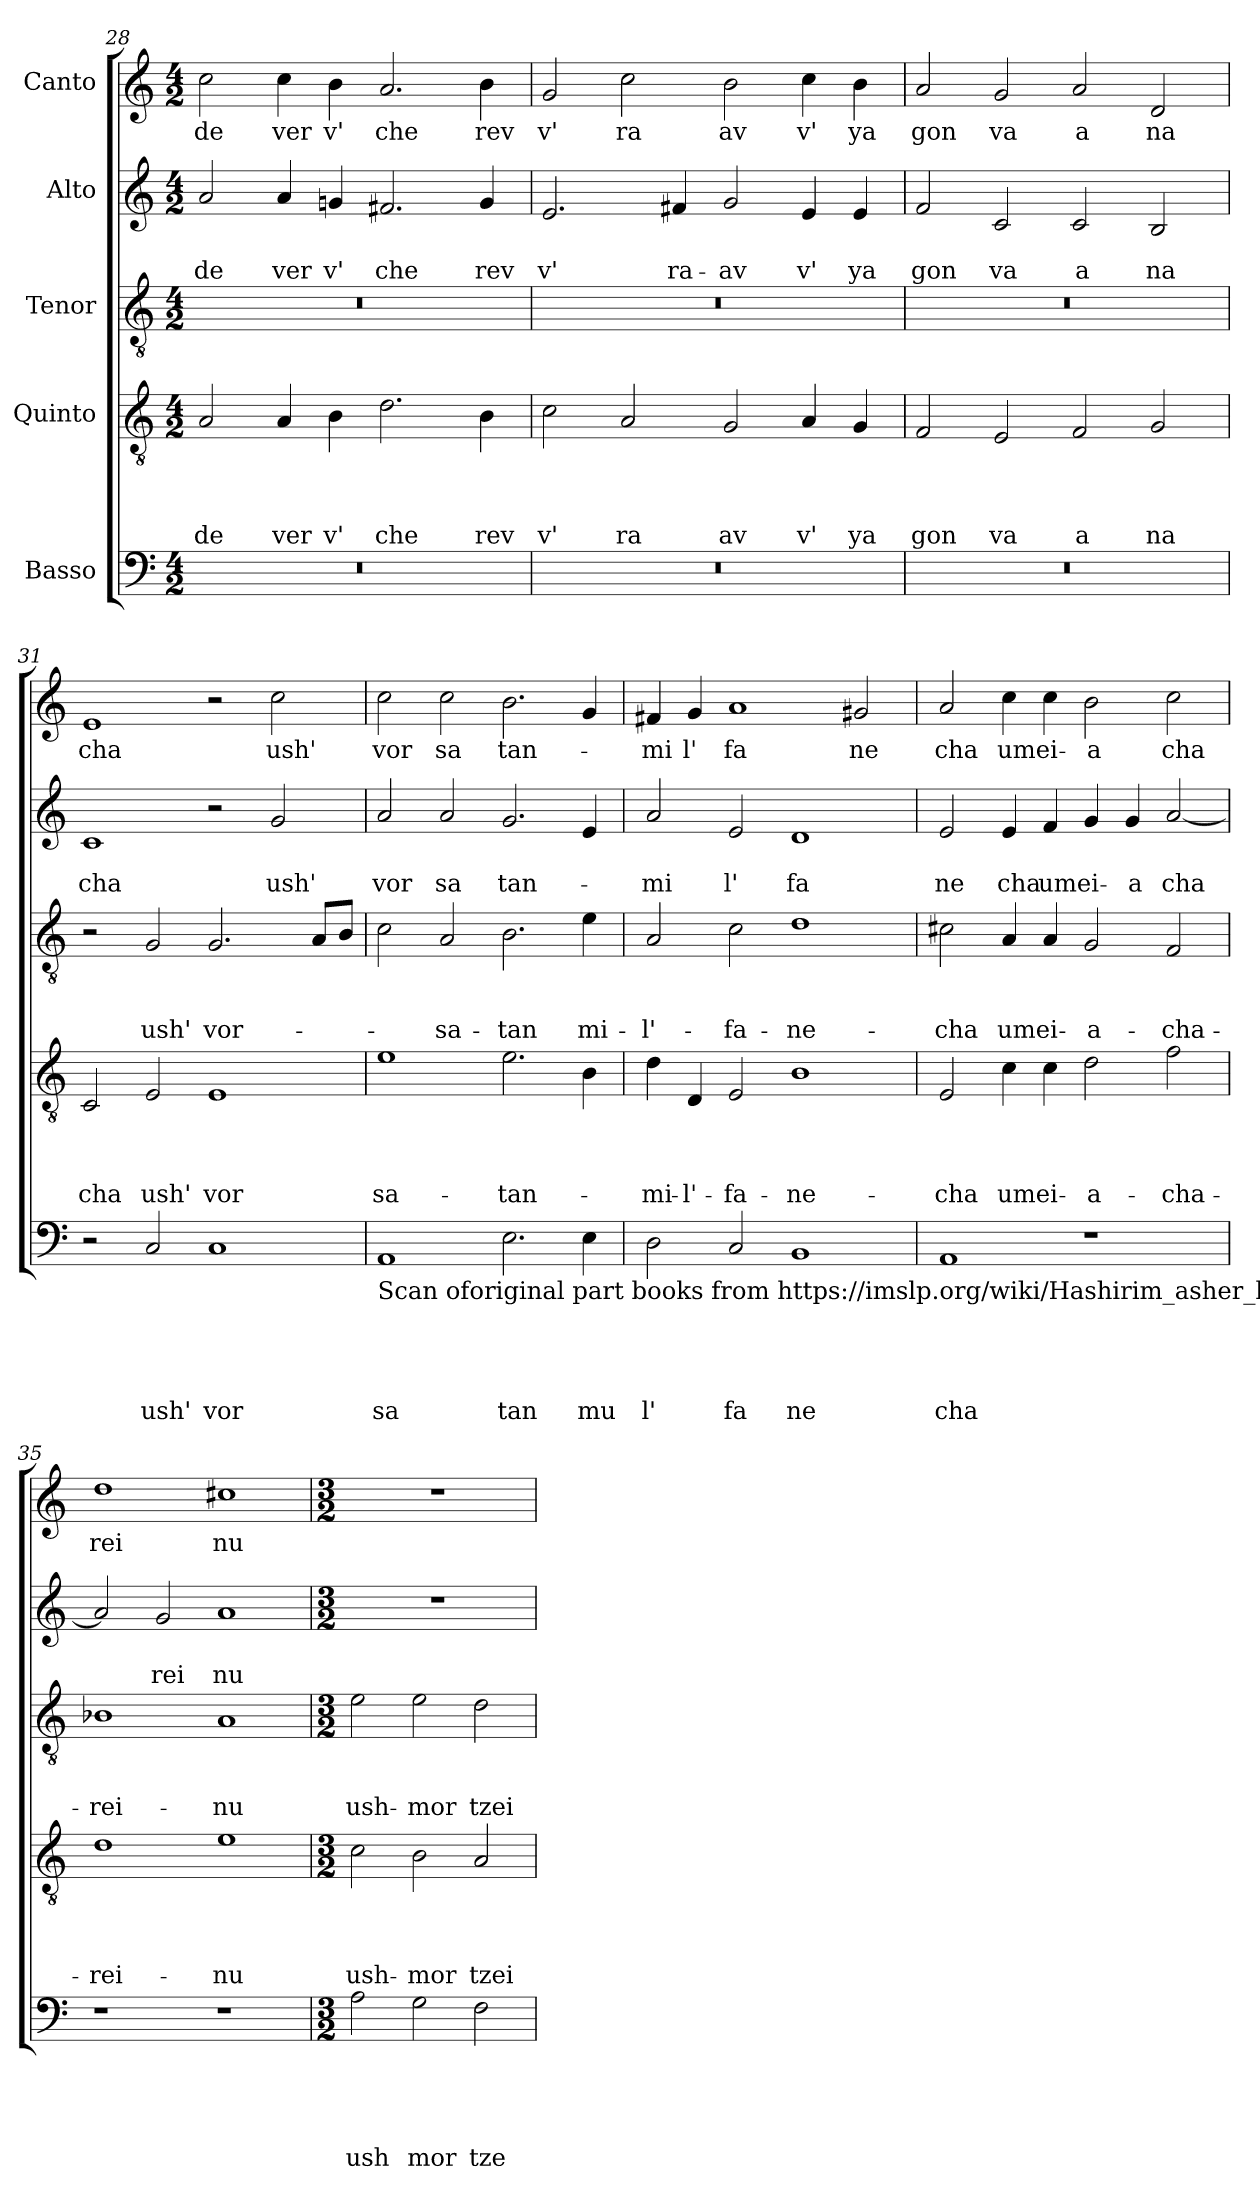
**kern	**text	**text	**text	**text	**text	**kern	**text	**text	**text	**text	**kern	**text	**text	**text	**kern	**text	**text	**kern	**text
*part5	*part5	*part5	*part5	*part5	*part5	*part4	*part4	*part4	*part4	*part4	*part3	*part3	*part3	*part3	*part2	*part2	*part2	*part1	*part1
*staff5	*staff5	*staff5	*staff5	*staff5	*staff5	*staff4	*staff4	*staff4	*staff4	*staff4	*staff3	*staff3	*staff3	*staff3	*staff2	*staff2	*staff2	*staff1	*staff1
*I"Basso	*	*	*	*	*	*I"Quinto	*	*	*	*	*I"Tenor	*	*	*	*I"Alto	*	*	*I"Canto	*
*clefF4	*	*	*	*	*	*clefGv2	*	*	*	*	*clefGv2	*	*	*	*clefG2	*	*	*clefG2	*
*k[]	*	*	*	*	*	*k[]	*	*	*	*	*k[]	*	*	*	*k[]	*	*	*k[]	*
*C:	*	*	*	*	*	*C:	*	*	*	*	*C:	*	*	*	*C:	*	*	*C:	*
*M4/2	*	*	*	*	*	*M4/2	*	*	*	*	*M4/2	*	*	*	*M4/2	*	*	*M4/2	*
=28	=28	=28	=28	=28	=28	=28	=28	=28	=28	=28	=28	=28	=28	=28	=28	=28	=28	=28	=28
!	!	!	!	!	!	!	!	!	!	!LO:LY:b	!	!	!	!	!	!	!LO:LY:b	!	!LO:LY:b
0r	.	.	.	.	.	2A/	.	.	.	de	0r	.	.	.	2a/	.	de	2cc\	de
!	!	!	!	!	!	!	!	!	!	!LO:LY:b	!	!	!	!	!	!	!LO:LY:b	!	!LO:LY:b
.	.	.	.	.	.	4A/	.	.	.	ver	.	.	.	.	4a/	.	ver	4cc\	ver
!	!	!	!	!	!	!	!	!	!	!LO:LY:b	!	!	!	!	!	!	!LO:LY:b	!	!LO:LY:b
.	.	.	.	.	.	4B\	.	.	.	v'	.	.	.	.	4gn/	.	v'	4b\	v'
!	!	!	!	!	!	!	!	!	!	!LO:LY:b	!	!	!	!	!	!	!LO:LY:b	!	!LO:LY:b
.	.	.	.	.	.	2.d\	.	.	.	che	.	.	.	.	2.f#X/	.	che	2.a/	che
!	!	!	!	!	!	!	!	!	!	!LO:LY:b	!	!	!	!	!	!	!LO:LY:b	!	!LO:LY:b
.	.	.	.	.	.	4B\	.	.	.	rev	.	.	.	.	4g/	.	rev	4b\	rev
=29	=29	=29	=29	=29	=29	=29	=29	=29	=29	=29	=29	=29	=29	=29	=29	=29	=29	=29	=29
!	!	!	!	!	!	!	!	!	!	!LO:LY:b	!	!	!	!	!	!	!LO:LY:b	!	!LO:LY:b
0r	.	.	.	.	.	2c\	.	.	.	v'	0r	.	.	.	2.e/	.	v'	2g/	v'
!	!	!	!	!	!	!	!	!	!	!LO:LY:b	!	!	!	!	!	!	!	!	!LO:LY:b
.	.	.	.	.	.	2A/	.	.	.	ra	.	.	.	.	.	.	.	2cc\	ra
!	!	!	!	!	!	!	!	!	!	!	!	!	!	!	!	!	!LO:LY:b	!	!
.	.	.	.	.	.	.	.	.	.	.	.	.	.	.	4f#X/	.	ra-	.	.
!	!	!	!	!	!	!	!	!	!	!LO:LY:b	!	!	!	!	!	!	!LO:LY:b	!	!LO:LY:b
.	.	.	.	.	.	2G/	.	.	.	av	.	.	.	.	2g/	.	-av	2b\	av
!	!	!	!	!	!	!	!	!	!	!LO:LY:b	!	!	!	!	!	!	!LO:LY:b	!	!LO:LY:b
.	.	.	.	.	.	4A/	.	.	.	v'	.	.	.	.	4e/	.	v'	4cc\	v'
!	!	!	!	!	!	!	!	!	!	!LO:LY:b	!	!	!	!	!	!	!LO:LY:b	!	!LO:LY:b
.	.	.	.	.	.	4G/	.	.	.	ya	.	.	.	.	4e/	.	ya	4b\	ya
=30	=30	=30	=30	=30	=30	=30	=30	=30	=30	=30	=30	=30	=30	=30	=30	=30	=30	=30	=30
!	!	!	!	!	!	!	!	!	!	!LO:LY:b	!	!	!	!	!	!	!LO:LY:b	!	!LO:LY:b
0r	.	.	.	.	.	2F/	.	.	.	gon	0r	.	.	.	2f/	.	gon	2a/	gon
!	!	!	!	!	!	!	!	!	!	!LO:LY:b	!	!	!	!	!	!	!LO:LY:b	!	!LO:LY:b
.	.	.	.	.	.	2E/	.	.	.	va	.	.	.	.	2c/	.	va	2g/	va
!	!	!	!	!	!	!	!	!	!	!LO:LY:b	!	!	!	!	!	!	!LO:LY:b	!	!LO:LY:b
.	.	.	.	.	.	2F/	.	.	.	a	.	.	.	.	2c/	.	a	2a/	a
!	!	!	!	!	!	!	!	!	!	!LO:LY:b	!	!	!	!	!	!	!LO:LY:b	!	!LO:LY:b
.	.	.	.	.	.	2G/	.	.	.	na	.	.	.	.	2B/	.	na	2d/	na
=31	=31	=31	=31	=31	=31	=31	=31	=31	=31	=31	=31	=31	=31	=31	=31	=31	=31	=31	=31
!	!	!	!	!	!	!	!	!	!	!LO:LY:b	!	!	!	!	!	!	!LO:LY:b	!	!LO:LY:b
2r	.	.	.	.	.	2C/	.	.	.	cha	2r	.	.	.	1c	.	cha	1e	cha
!	!	!	!	!	!LO:LY:b	!	!	!	!	!LO:LY:b	!	!	!	!LO:LY:b	!	!	!	!	!
2C/	.	.	.	.	ush'	2E/	.	.	.	ush'	2G/	.	.	ush'	.	.	.	.	.
!	!	!	!	!	!LO:LY:b	!	!	!	!	!LO:LY:b	!	!	!	!LO:LY:b	!	!	!	!	!
1C	.	.	.	.	vor	1E	.	.	.	vor	2.G/	.	.	vor-	2r	.	.	2r	.
!	!	!	!	!	!	!	!	!	!	!	!	!	!	!	!	!	!LO:LY:b	!	!LO:LY:b
.	.	.	.	.	.	.	.	.	.	.	.	.	.	.	2g/	.	ush'	2cc\	ush'
.	.	.	.	.	.	.	.	.	.	.	8A/L	.	.	.	.	.	.	.	.
.	.	.	.	.	.	.	.	.	.	.	8B/J	.	.	.	.	.	.	.	.
!!LO:PB:g=z
=32	=32	=32	=32	=32	=32	=32	=32	=32	=32	=32	=32	=32	=32	=32	=32	=32	=32	=32	=32
!LO:TX:b:t=Scan oforiginal part books from https&colon;//imslp.org/wiki/Hashirim_asher_leSholomo_(Rossi%2C_Salamone).	!	!	!	!	!	!	!	!	!	!	!	!	!	!	!	!	!	!	!
!	!	!	!	!	!LO:LY:b	!	!	!	!	!LO:LY:b	!	!	!	!	!	!	!LO:LY:b	!	!LO:LY:b
1AA	.	.	.	.	sa	1e	.	.	.	sa-	2c\	.	.	.	2a/	.	vor	2cc\	vor
!	!	!	!	!	!	!	!	!	!	!	!	!	!	!LO:LY:b	!	!	!LO:LY:b	!	!LO:LY:b
.	.	.	.	.	.	.	.	.	.	.	2A/	.	.	-sa-	2a/	.	sa	2cc\	sa
!	!	!	!	!	!LO:LY:b	!	!	!	!	!LO:LY:b	!	!	!	!LO:LY:b	!	!	!LO:LY:b	!	!LO:LY:b
2.E\	.	.	.	.	tan	2.e\	.	.	.	-tan-	2.B\	.	.	-tan	2.g/	.	tan-	2.b\	tan-
!	!	!	!	!	!LO:LY:b	!	!	!	!	!	!	!	!	!LO:LY:b	!	!	!	!	!
4E\	.	.	.	.	mu	4B\	.	.	.	.	4e\	.	.	mi-	4e/	.	.	4g/	.
=33	=33	=33	=33	=33	=33	=33	=33	=33	=33	=33	=33	=33	=33	=33	=33	=33	=33	=33	=33
!	!	!	!	!	!LO:LY:b	!	!	!	!	!LO:LY:b	!	!	!	!LO:LY:b	!	!	!LO:LY:b	!	!LO:LY:b
2D\	.	.	.	.	l'	4d\	.	.	.	-mi-	2A/	.	.	-l'-	2a/	.	-mi	4f#X/	-mi
!	!	!	!	!	!	!	!	!	!	!LO:LY:b	!	!	!	!	!	!	!	!	!LO:LY:b
.	.	.	.	.	.	4D/	.	.	.	-l'-	.	.	.	.	.	.	.	4g/	l'
!	!	!	!	!	!LO:LY:b	!	!	!	!	!LO:LY:b	!	!	!	!LO:LY:b	!	!	!LO:LY:b	!	!LO:LY:b
2C/	.	.	.	.	fa	2E/	.	.	.	-fa-	2c\	.	.	-fa-	2e/	.	l'	1a	fa
!	!	!	!	!	!LO:LY:b	!	!	!	!	!LO:LY:b	!	!	!	!LO:LY:b	!	!	!LO:LY:b	!	!
1BB	.	.	.	.	ne	1B	.	.	.	-ne-	1d	.	.	-ne-	1d	.	fa	.	.
!	!	!	!	!	!	!	!	!	!	!	!	!	!	!	!	!	!	!	!LO:LY:b
.	.	.	.	.	.	.	.	.	.	.	.	.	.	.	.	.	.	2g#X/	ne
=34	=34	=34	=34	=34	=34	=34	=34	=34	=34	=34	=34	=34	=34	=34	=34	=34	=34	=34	=34
!	!	!	!	!	!LO:LY:b	!	!	!	!	!LO:LY:b	!	!	!	!LO:LY:b	!	!	!LO:LY:b	!	!LO:LY:b
1AA	.	.	.	.	cha	2E/	.	.	.	-cha	2c#X\	.	.	-cha	2e/	.	ne	2a/	cha
!	!	!	!	!	!	!	!	!	!	!LO:LY:b	!	!	!	!LO:LY:b	!	!	!LO:LY:b	!	!LO:LY:b
.	.	.	.	.	.	4c\	.	.	.	umei-	4A/	.	.	umei-	4e/	.	cha	4cc\	umei-
!	!	!	!	!	!	!	!	!	!	!	!	!	!	!	!	!	!LO:LY:b	!	!
.	.	.	.	.	.	4c\	.	.	.	.	4A/	.	.	.	4f/	.	umei-	4cc\	.
!	!	!	!	!	!	!	!	!	!	!LO:LY:b	!	!	!	!LO:LY:b	!	!	!	!	!LO:LY:b
1r	.	.	.	.	.	2d\	.	.	.	-a-	2G/	.	.	-a-	4g/	.	.	2b\	-a
!	!	!	!	!	!	!	!	!	!	!	!	!	!	!	!	!	!LO:LY:b	!	!
.	.	.	.	.	.	.	.	.	.	.	.	.	.	.	4g/	.	-a	.	.
!	!	!	!	!	!	!	!	!	!	!LO:LY:b	!	!	!	!LO:LY:b	!	!	!LO:LY:b	!	!LO:LY:b
.	.	.	.	.	.	2f\	.	.	.	-cha-	2F/	.	.	-cha-	[<2a/	.	cha	2cc\	cha
=35	=35	=35	=35	=35	=35	=35	=35	=35	=35	=35	=35	=35	=35	=35	=35	=35	=35	=35	=35
!	!	!	!	!	!	!	!	!	!	!LO:LY:b	!	!	!	!LO:LY:b	!	!	!	!	!LO:LY:b
1r	.	.	.	.	.	1d	.	.	.	-rei-	1B-X	.	.	-rei-	2a/]	.	.	1dd	rei
!	!	!	!	!	!	!	!	!	!	!	!	!	!	!	!	!	!LO:LY:b	!	!
.	.	.	.	.	.	.	.	.	.	.	.	.	.	.	2g/	.	rei	.	.
!	!	!	!	!	!	!	!	!	!	!LO:LY:b	!	!	!	!LO:LY:b	!	!	!LO:LY:b	!	!LO:LY:b
1r	.	.	.	.	.	1e	.	.	.	-nu	1A	.	.	-nu	1a	.	nu	1cc#X	nu
=36	=36	=36	=36	=36	=36	=36	=36	=36	=36	=36	=36	=36	=36	=36	=36	=36	=36	=36	=36
*M3/2	*	*	*	*	*	*M3/2	*	*	*	*	*M3/2	*	*	*	*M3/2	*	*	*M3/2	*
!	!	!	!	!	!LO:LY:b	!	!	!	!	!LO:LY:b	!	!	!	!LO:LY:b	!	!	!	!	!
2A\	.	.	.	.	ush	2c\	.	.	.	ush-	2e\	.	.	ush-	1.r	.	.	1.r	.
!	!	!	!	!	!LO:LY:b	!	!	!	!	!LO:LY:b	!	!	!	!LO:LY:b	!	!	!	!	!
2G\	.	.	.	.	mor	2B\	.	.	.	-mor	2e\	.	.	-mor	.	.	.	.	.
!	!	!	!	!	!LO:LY:b	!	!	!	!	!LO:LY:b	!	!	!	!LO:LY:b	!	!	!	!	!
2F\	.	.	.	.	tze	2A/	.	.	.	tzei-	2d\	.	.	tzei-	.	.	.	.	.
=	=	=	=	=	=	=	=	=	=	=	=	=	=	=	=	=	=	=	=
*-	*-	*-	*-	*-	*-	*-	*-	*-	*-	*-	*-	*-	*-	*-	*-	*-	*-	*-	*-
